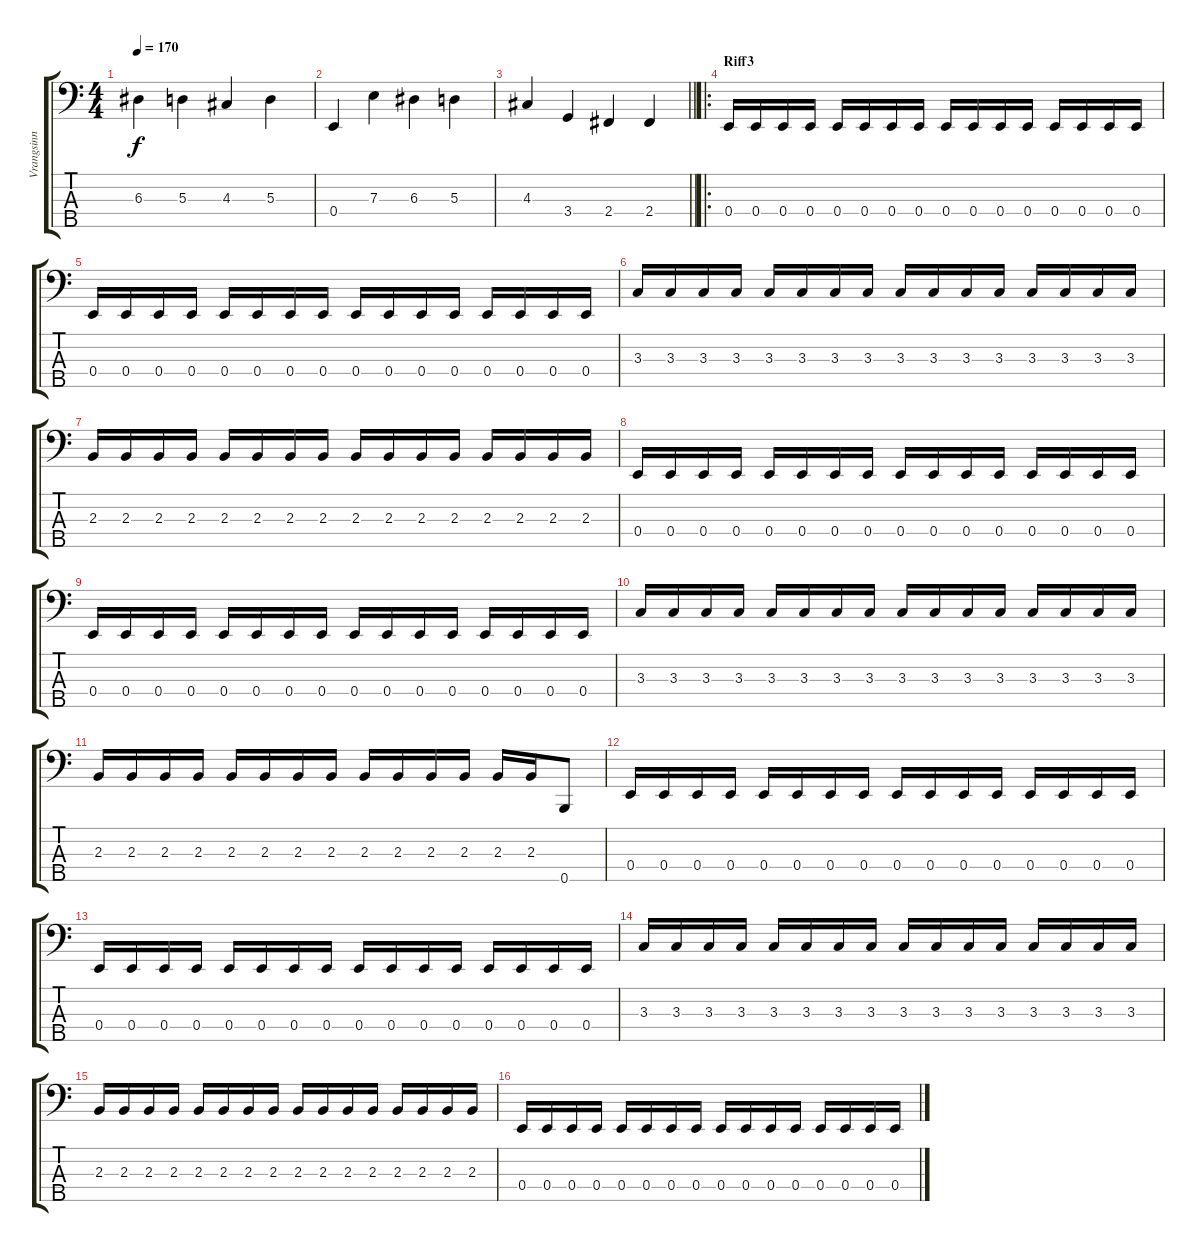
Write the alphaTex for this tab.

\track ("Vrangsinn - Bass" "Vrangsinn ") {instrument electricbassfinger}
\staff {score tabs}
\tuning (G2 D2 A1 E1 B0) {hide}
\ts (4 4)
\tempo 170
\clef f4
\ks c
6.3.4{dy f} 5.3.4 4.3.4 5.3.4 |
0.4.4 7.3.4 6.3.4 5.3.4 |
\barLineRight lightlight
4.3.4 3.4.4 2.4.4 2.4.4 |
\ro
\section ("" "Riff3")
0.4.16 0.4.16 0.4.16 0.4.16 0.4.16 0.4.16 0.4.16 0.4.16 0.4.16 0.4.16 0.4.16 0.4.16 0.4.16 0.4.16 0.4.16 0.4.16 |
0.4.16 0.4.16 0.4.16 0.4.16 0.4.16 0.4.16 0.4.16 0.4.16 0.4.16 0.4.16 0.4.16 0.4.16 0.4.16 0.4.16 0.4.16 0.4.16 |
3.3.16 3.3.16 3.3.16 3.3.16 3.3.16 3.3.16 3.3.16 3.3.16 3.3.16 3.3.16 3.3.16 3.3.16 3.3.16 3.3.16 3.3.16 3.3.16 |
2.3.16 2.3.16 2.3.16 2.3.16 2.3.16 2.3.16 2.3.16 2.3.16 2.3.16 2.3.16 2.3.16 2.3.16 2.3.16 2.3.16 2.3.16 2.3.16 |
0.4.16 0.4.16 0.4.16 0.4.16 0.4.16 0.4.16 0.4.16 0.4.16 0.4.16 0.4.16 0.4.16 0.4.16 0.4.16 0.4.16 0.4.16 0.4.16 |
0.4.16 0.4.16 0.4.16 0.4.16 0.4.16 0.4.16 0.4.16 0.4.16 0.4.16 0.4.16 0.4.16 0.4.16 0.4.16 0.4.16 0.4.16 0.4.16 |
3.3.16 3.3.16 3.3.16 3.3.16 3.3.16 3.3.16 3.3.16 3.3.16 3.3.16 3.3.16 3.3.16 3.3.16 3.3.16 3.3.16 3.3.16 3.3.16 |
2.3.16 2.3.16 2.3.16 2.3.16 2.3.16 2.3.16 2.3.16 2.3.16 2.3.16 2.3.16 2.3.16 2.3.16 2.3.16 2.3.16 0.5.8 |
0.4.16 0.4.16 0.4.16 0.4.16 0.4.16 0.4.16 0.4.16 0.4.16 0.4.16 0.4.16 0.4.16 0.4.16 0.4.16 0.4.16 0.4.16 0.4.16 |
0.4.16 0.4.16 0.4.16 0.4.16 0.4.16 0.4.16 0.4.16 0.4.16 0.4.16 0.4.16 0.4.16 0.4.16 0.4.16 0.4.16 0.4.16 0.4.16 |
3.3.16 3.3.16 3.3.16 3.3.16 3.3.16 3.3.16 3.3.16 3.3.16 3.3.16 3.3.16 3.3.16 3.3.16 3.3.16 3.3.16 3.3.16 3.3.16 |
2.3.16 2.3.16 2.3.16 2.3.16 2.3.16 2.3.16 2.3.16 2.3.16 2.3.16 2.3.16 2.3.16 2.3.16 2.3.16 2.3.16 2.3.16 2.3.16 |
0.4.16 0.4.16 0.4.16 0.4.16 0.4.16 0.4.16 0.4.16 0.4.16 0.4.16 0.4.16 0.4.16 0.4.16 0.4.16 0.4.16 0.4.16 0.4.16
